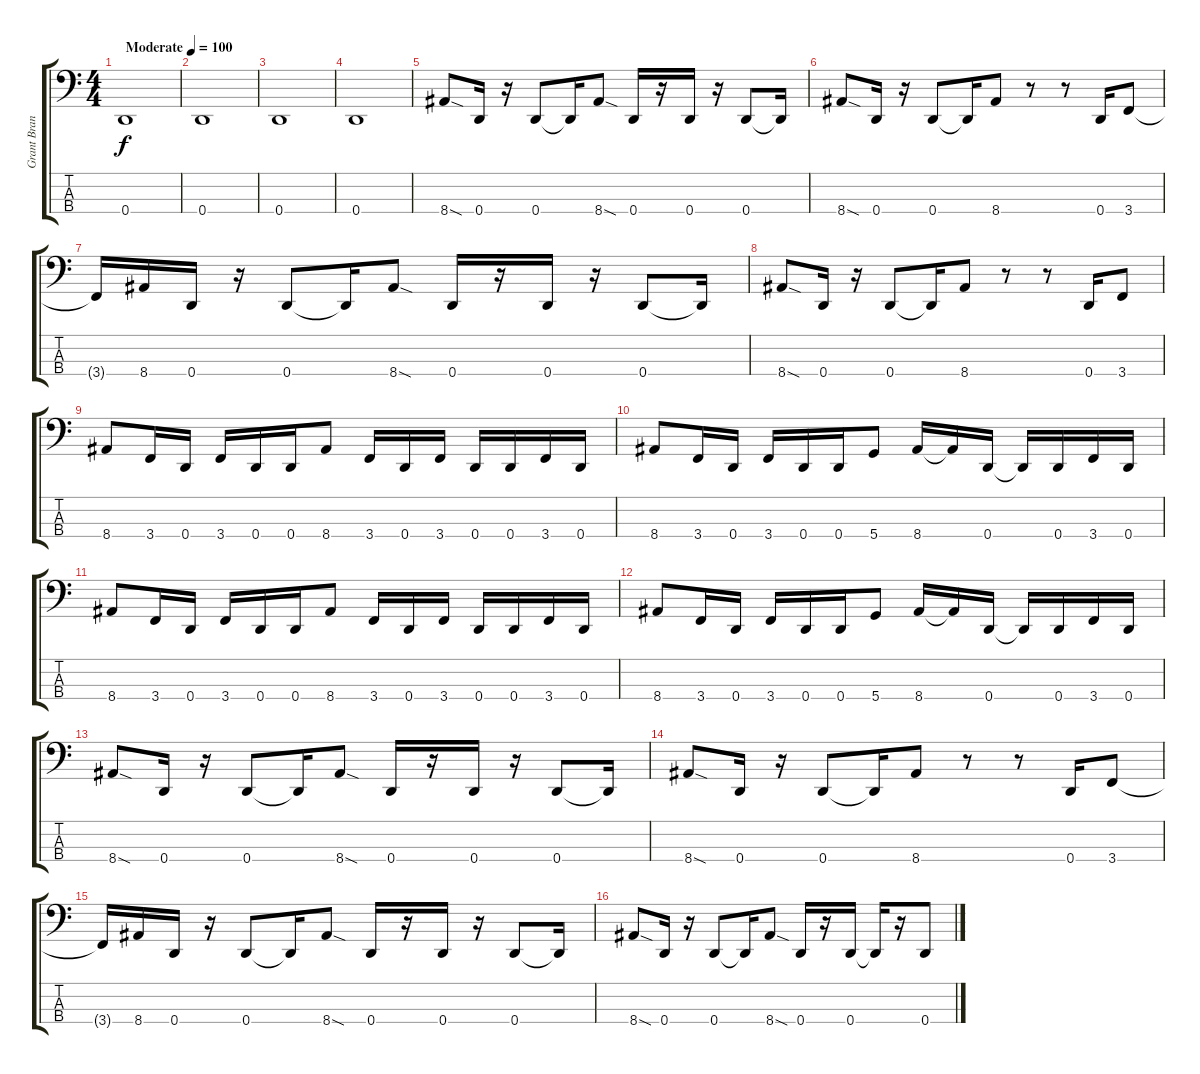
\track ("Grant Brandell" "Grant Bran") {instrument electricbassfinger}
\staff {score tabs}
\tuning (G2 D2 A1 D1) {hide}
\ts (4 4)
\tempo (100 "Moderate")
\clef f4
\ks c
0.4.1{dy f instrument electricbassfinger} |
0.4.1 |
0.4.1 |
0.4.1 |
8.4{sod}.8 0.4.16 r.16 0.4.8 0.4{t}.16 8.4{sod}.8 0.4.16 r.16 0.4.16 r.16 0.4.8 0.4{t}.16 |
8.4{sod}.8 0.4.16 r.16 0.4.8 0.4{t}.16 8.4.8 r.8 r.8 0.4.16 3.4.8 |
3.4{t}.16 8.4.16 0.4.16 r.16 0.4.8 0.4{t}.16 8.4{sod}.8 0.4.16 r.16 0.4.16 r.16 0.4.8 0.4{t}.16 |
8.4{sod}.8 0.4.16 r.16 0.4.8 0.4{t}.16 8.4.8 r.8 r.8 0.4.16 3.4.8 |
8.4.8 3.4.16 0.4.16 3.4.16 0.4.16 0.4.16 8.4.8 3.4.16 0.4.16 3.4.16 0.4.16 0.4.16 3.4.16 0.4.16 |
8.4.8 3.4.16 0.4.16 3.4.16 0.4.16 0.4.16 5.4.8 8.4.16 8.4{t}.16 0.4.16 0.4{t}.16 0.4.16 3.4.16 0.4.16 |
8.4.8 3.4.16 0.4.16 3.4.16 0.4.16 0.4.16 8.4.8 3.4.16 0.4.16 3.4.16 0.4.16 0.4.16 3.4.16 0.4.16 |
8.4.8 3.4.16 0.4.16 3.4.16 0.4.16 0.4.16 5.4.8 8.4.16 8.4{t}.16 0.4.16 0.4{t}.16 0.4.16 3.4.16 0.4.16 |
8.4{sod}.8 0.4.16 r.16 0.4.8 0.4{t}.16 8.4{sod}.8 0.4.16 r.16 0.4.16 r.16 0.4.8 0.4{t}.16 |
8.4{sod}.8 0.4.16 r.16 0.4.8 0.4{t}.16 8.4.8 r.8 r.8 0.4.16 3.4.8 |
3.4{t}.16 8.4.16 0.4.16 r.16 0.4.8 0.4{t}.16 8.4{sod}.8 0.4.16 r.16 0.4.16 r.16 0.4.8 0.4{t}.16 |
8.4{sod}.8 0.4.16 r.16 0.4.8 0.4{t}.16 8.4{sod}.8 0.4.16 r.16 0.4.16 0.4{t}.16 r.16 0.4.8
